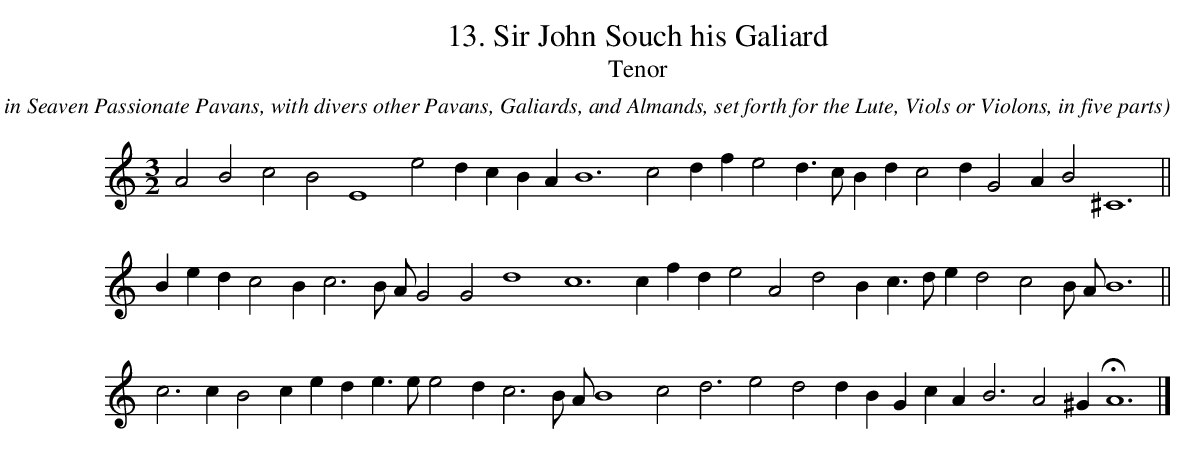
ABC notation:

X:1
T:13. Sir John Souch his Galiard
T:Tenor
C: John Dowland
O: From Lachrimae, or Seaven Teares figured in Seaven Passionate Pavans, with divers other Pavans, Galiards, and Almands, set forth for the Lute, Viols or Violons, in five parts
L:1/4
M:3/2
K:A min -8va
A2 B2 c2 B2 E4 e2 d c B A B6 c2 d f e2 d > c B d c2 d G2 A B2 ^C6 ||
B e d c2 B c3 B/ A/ G2 G2 d4 c6 c f d e2 A2 d2 B c > d e d2 c2 B/ A/ B6 ||
c3 c B2 c e d e > e e2 d c3 B/ A/ B4 c2 d3 e2 d2 d B G c A B3 A2 ^G HA6 |]
